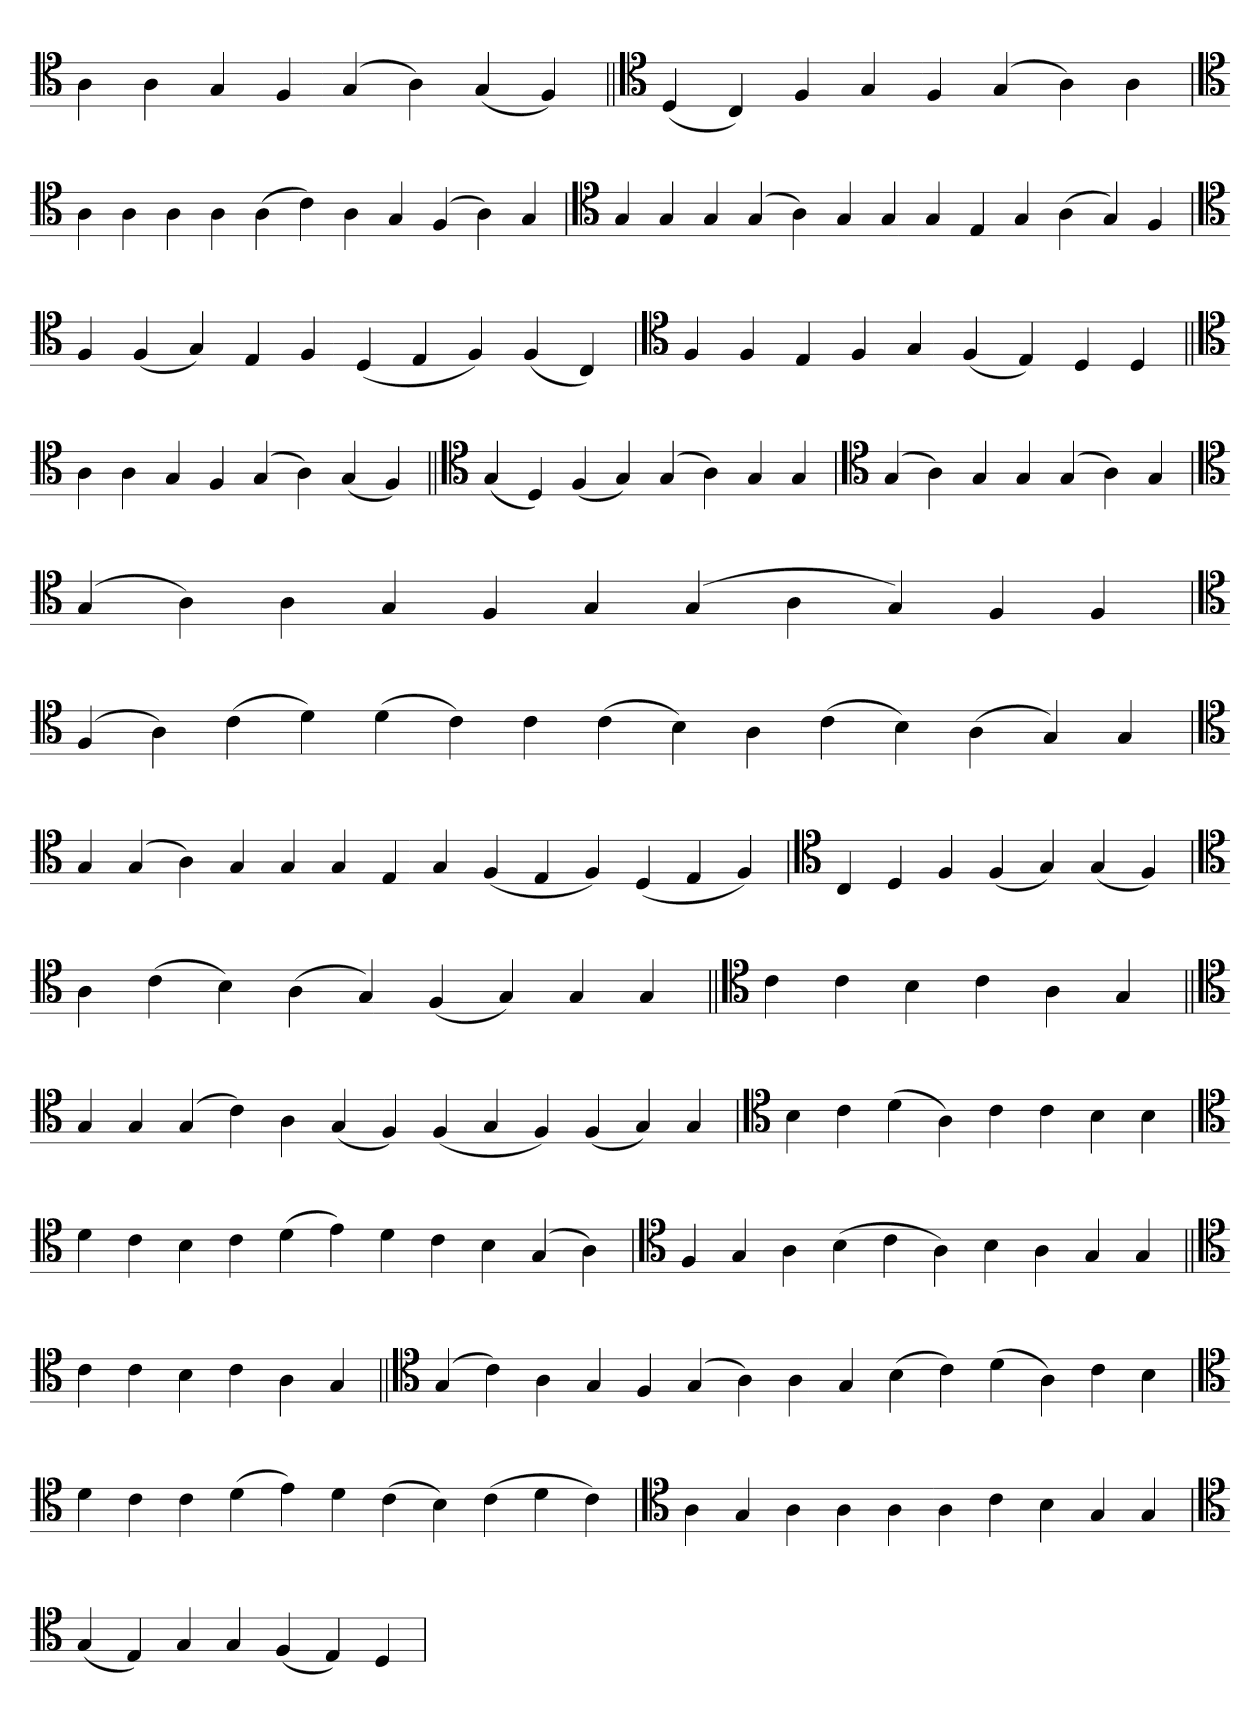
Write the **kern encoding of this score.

**kern
*part1
*staff1
*clefC4
=
4A
4A
4G
4F
(4G
4A)
(4G
4F)
=||
*clefC4
(4D
4C)
4F
4G
4F
(4G
4A)
4A
=`
*clefC4
4A
4A
4A
4A
(4A
4c)
4A
4G
(4F
4A)
4G
='
*clefC4
4G
4G
4G
(4G
4A)
4G
4G
4G
4E
4G
(4A
4G)
4F
=`
*clefC4
4F
(4F
4G)
4E
4F
(4D
4E
4F)
(4F
4C)
='
*clefC4
4F
4F
4E
4F
4G
(4F
4E)
4D
4D
=||
*clefC4
4A
4A
4G
4F
(4G
4A)
(4G
4F)
=||
*clefC4
(4G
4D)
(4F
4G)
(4G
4A)
4G
4G
=`
*clefC4
(4G
4A)
4G
4G
(4G
4A)
4G
=`
*clefC4
(4G
4A)
4A
4G
4F
4G
(4G
4A
4G)
4F
4F
='
*clefC4
(4F
4A)
(4c
4d)
(4d
4c)
4c
(4c
4B)
4A
(4c
4B)
(4A
4G)
4G
=`
*clefC4
4G
(4G
4A)
4G
4G
4G
4E
4G
(4F
4E
4F)
(4D
4E
4F)
='
*clefC4
4C
4D
4F
(4F
4G)
(4G
4F)
=`
*clefC4
4A
(4c
4B)
(4A
4G)
(4F
4G)
4G
4G
=||
*clefC4
4c
4c
4B
4c
4A
4G
=||
*clefC4
4G
4G
(4G
4c)
4A
(4G
4F)
(4F
4G
4F)
(4F
4G)
4G
=`
*clefC4
4B
4c
(4d
4A)
4c
4c
4B
4B
='
*clefC4
4d
4c
4B
4c
(4d
4e)
4d
4c
4B
(4G
4A)
=`
*clefC4
4F
4G
4A
(4B
4c
4A)
4B
4A
4G
4G
=||
*clefC4
4c
4c
4B
4c
4A
4G
=||
*clefC4
(4G
4c)
4A
4G
4F
(4G
4A)
4A
4G
(4B
4c)
(4d
4A)
4c
4B
='
*clefC4
4d
4c
4c
(4d
4e)
4d
(4c
4B)
(4c
4d
4c)
=`
*clefC4
4A
4G
4A
4A
4A
4A
4c
4B
4G
4G
='
*clefC4
(4G
4E)
4G
4G
(4F
4E)
4D
=`
*-
